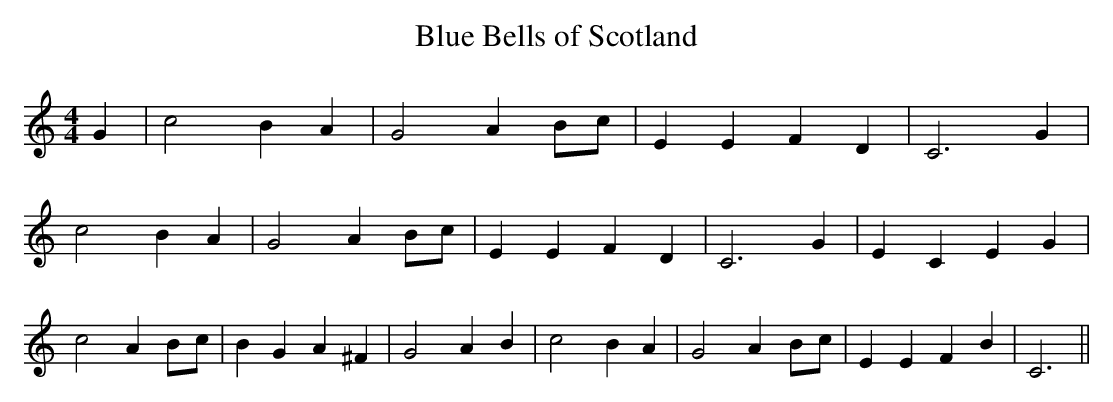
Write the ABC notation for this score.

X:1
T:Blue Bells of Scotland
M:4/4
L:1/4
K:C
 G| c2 B A| G2 AB/2-c/2| E E F D| C3 G| c2 B A| G2 AB/2-c/2| E E F D|\
 C3 G| E C E G| c2 AB/2-c/2| B G A ^F| G2 A B| c2 B A| G2 A-B/2-c/2|\
 E E F B| C3||
